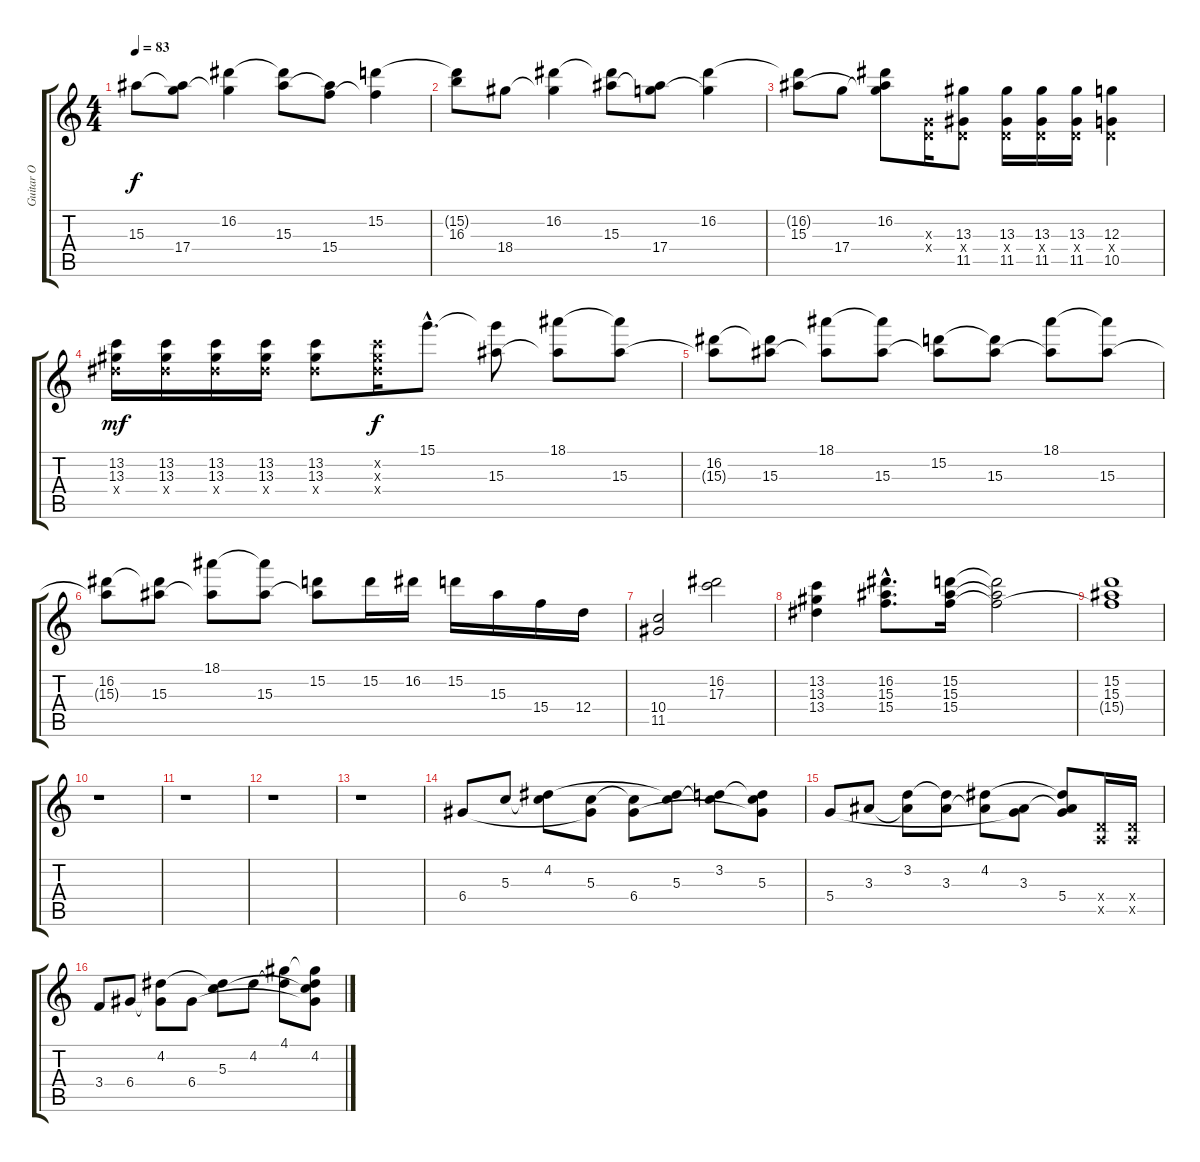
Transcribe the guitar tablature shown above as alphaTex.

\track ("Guitar O" "Guitar O") {instrument acousticguitarsteel}
\staff {score tabs}
\tuning (E4 B3 G3 D3 A2 E2) {hide}
\ts (4 4)
\tempo 83
\clef g2
\ks c
15.3.8{dy f} (15.3{t} 17.4).8 (16.2 17.4{t}).4 (16.2{t} 15.3).8 (15.3{t} 15.4).8 (15.2 15.4{t}).4 |
(15.2{t} 16.3).8 18.4.8 (16.2 18.4{t}).4 (16.2{t} 15.3).8 (15.3{t} 17.4).8 (16.2 17.4{t}).4 |
(16.2{t} 15.3).8 17.4.8 (16.2 15.3{t} 17.4{t}).8 (0.3{x} 0.4{x}).16 (13.3 0.4{x} 11.5).8 (13.3 0.4{x} 11.5).16 (13.3 0.4{x} 11.5).16 (13.3 0.4{x} 11.5).16 (12.3 0.4{x} 10.5).4 |
(13.2 13.3 13.4{x}).16{dy mf} (13.2 13.3 13.4{x}).16 (13.2 13.3 13.4{x}).16 (13.2 13.3 13.4{x}).16 (13.2 13.3 13.4{x}).8 (13.2{x} 13.3{x} 13.4{x}).16{dy f} 15.1{hac}.8{d} (15.1{t} 15.3).8 (18.1 15.3{t}).8 (18.1{t} 15.3).8 |
(16.2 15.3{t}).8 (16.2{t} 15.3).8 (18.1 15.3{t}).8 (18.1{t} 15.3).8 (15.2 15.3{t}).8 (15.2{t} 15.3).8 (18.1 15.3{t}).8 (18.1{t} 15.3).8 |
(16.2 15.3{t}).8 (16.2{t} 15.3).8 (18.1 15.3{t}).8 (18.1{t} 15.3).8 (15.2 15.3{t}).8 15.2.16 16.2.16 15.2.16 15.3.16 15.4.16 12.4.16 |
(10.4 11.5).2 (16.2 17.3).2 |
(13.2 13.3 13.4).4 (16.2{hac} 15.3{hac} 15.4{hac}).8{d} (15.2 15.3 15.4).16 (15.2{t} 15.3{t} 15.4{t}).2 |
(15.2 15.3 15.4{t}).1 |
r.1 |
r.1 |
r.1 |
r.1 |
6.4.8{volume 11 instrument electricguitarmuted} 5.3.8 (4.2 5.3{t}).8 (5.3 6.4{t}).8 (5.3{t} 6.4).8 (4.2{t} 5.3).8 (3.2 5.3{t}).8 (3.2{t} 5.3 6.4{t}).8 |
5.4.8 3.3.8 (3.2 3.3{t}).8 (3.2{t} 3.3).8 (4.2 3.3{t}).8 (3.3 5.4{t}).8 (4.2{t} 3.3{t} 5.4).8 (0.4{x} 0.5{x}).16 (0.4{x} 0.5{x}).16 |
3.4.8 6.4.8 (4.2 6.4{t}).8 6.4.8 (4.2{t} 5.3).8 4.2.8 (4.1 4.2{t}).8 (4.1{t} 4.2 5.3{t} 6.4{t}).8
